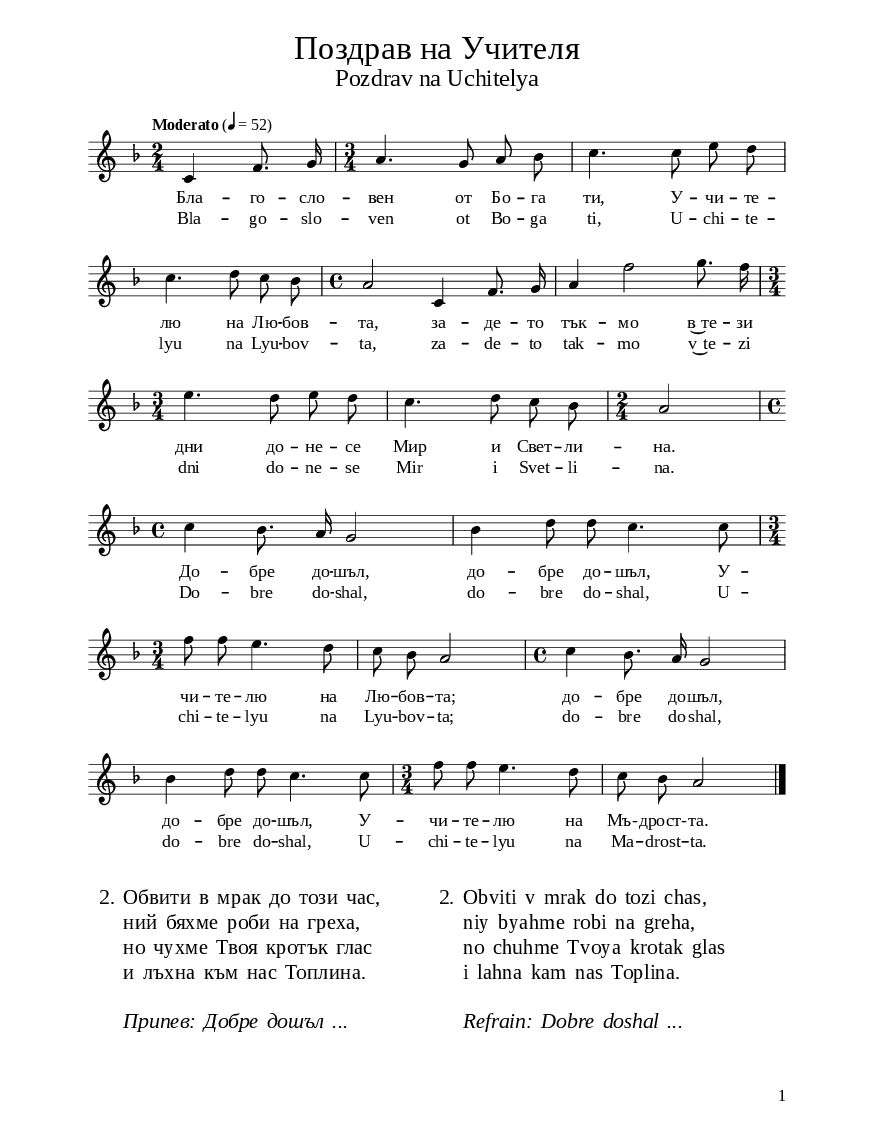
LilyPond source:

\version "2.24.0"

% include paper part and global functions
\include "include/globals.ily"

\bookpart {
  \include "include/bookpart-paper.ily"
  \score {
    \include "include/score-layout.ily"

    \new Voice \absolute  {
      \clef treble
      \key f \major
      \time 2/4
      \tempoFunc "Moderato" 4 "52"
      \autoBeamOff


      c'4 f'8. g'16 | \time 3/4 a'4. g'8 a' bes' | c''4. c''8 e'' d'' | \break 
      
      c''4. d''8 c'' bes'  | \time 4/4  a'2 c'4 f'8. g'16 | a'4 f''2 g''8. f''16  | \break
      
      \time 3/4  e''4. d''8 e'' d'' | c''4. d''8 c'' bes'  | \time 2/4 a'2 | \break  \time 4/4  c''4   bes'8. a'16 g'2| 
      
       bes'4  d''8 d'' c''4. c''8  | \break 
       
       \time 3/4  f''8 f'' e''4.  d''8 | c'' bes' a'2 | \time 4/4 c''4  bes'8. a'16 g'2 \break |

      bes'4 d''8 d'' c''4. c''8 \time 3/4  f''8 f'' e''4. d''8 | c'' bes' a'2 \bar "|."

    }

    \addlyrics {
      Бла -- го -- сло -- вен от Бо -- га ти, У -- чи -- те --
      лю на Лю -- бов -- та, за -- де -- то тък -- мо
      в~те -- зи дни до -- не -- се Мир и Свет -- ли -- на.
      До -- бре до -- шъл, до -- бре до -- шъл,
      У -- чи -- те -- лю на Лю -- бов -- та; до --
      бре до -- шъл, до -- бре до -- шъл, У -- чи --
      те -- лю на Мъ- -- дрост- -- та.
    }

    \addlyrics {
      Bla -- go -- slo -- ven ot Bo -- ga ti, U -- chi -- te --
      lyu na Lyu -- bov -- ta, za -- de -- to tak -- mo
      v~te -- zi dni do -- ne -- se Mir i Svet -- li -- na.
      Do -- bre do -- shal, do -- bre do -- shal,
      U -- chi -- te -- lyu na Lyu -- bov -- ta; do --
      bre do -- shal, do -- bre do -- shal, U -- chi --
      te -- lyu na Ma -- drost -- ta.
    }

    \header {
      title = \titleFunc "Поздрав на Учителя" "Pozdrav na Uchitelya"
    }

    \midi{}

  } % score

  \markup \fontsize #bgCoupletFontSize {
    \hspace #1
    \override #`(baseline-skip . ,bgCoupletBaselineSkip)
    \column {
      \line { 2. Обвити в мрак до този час, }
      \line { "   " ний бяхме роби на греха, }

      \line { "   " но чухме Твоя кротък глас }

      \line { "   " и лъхна към нас Топлина. }
      \line { "   " }

      \line { "   " \italic{Припев: Добре дошъл ...} }
    }

    \hspace #5
    \override #`(baseline-skip . ,bgCoupletBaselineSkip)
    \column {
      \line { 2. Obviti v mrak do tozi chas, }
      \line { "   " niy byahme robi na greha, }

      \line { "   " no chuhme Tvoya krotak glas }

      \line { "   " i lahna kam nas Toplina. }
      \line { "   " }

      \line { "   " \italic{Refrain: Dobre doshal ...} }
    } %column
  } % markup
  \pageBreak

  \markup \fontsize #bgCoupletFontSize {
    \hspace #1
    \override #`(baseline-skip . ,bgCoupletBaselineSkip)
    \column {
      \line { 3. Учителю Благословен, }

      \line { "   " Ти ни сърцата обнови, }

      \line { "   " запали Огън в нас свещен }

      \line { "   " и сладки думи оживи. }

      \line { "   " }

      \line { "   " \italic{Припев: Добре дошъл ...} }
      \line { "   " }

      \line { 4. Учителю, наш скъпи гост, }

      \line { "   " привет от нас Ти приеми; }

      \line { "   " със радост ний готови сме }

      \line { "   " да жертваме живота свой. }
    }

    \hspace #5
    \override #`(baseline-skip . ,bgCoupletBaselineSkip)
    \column {
      \line { 3. Uchitelyu Blagosloven, }

      \line { "   " Ti ni sartsata obnovi, }

      \line { "   " zapali Ogan v nas sveshten }

      \line { "   " i sladki dumi ozhivi. }

      \line { "   " }

      \line { "   " \italic{Refrain: Dobre doshal ...} }
      \line { "   " }

      \line { 4. Uchitelyu, nash skapi gost, }

      \line { "   " privet ot nas Ti priemi; }

      \line { "   " sas radost niy gotovi sme }

      \line { "   " da zhertvame zhivota svoy. }
    } %column
  } % markup

  \markup \empty-three

  % include foreign translation(s) of the song
  \version "2.24.0"

\markup \fill-line { \fontsize #deTitleFontSize "Gruß an den Meister" }
\markup \null
\markup \null
\markup \fontsize #deCoupletFontSize {
  \hspace #10
  \override #`(baseline-skip . ,deCoupletBaselineSkip)

  \column {

    \line { 1. Gesegnet bist du von Gott, }

    \line { "   " oh Meister der Liebe, }

    \line { "   " denn gerade in diesen Tagen}

    \line { "   " hast du Frieden und Licht gebracht.}
    \line { "   " }

    \line { "   " \italic { Refrain :}  }

    \line { "   " Sei willkommen, sei willkommen,}

    \line { "   " Meister der Liebe; }

    \line { "   " sei willkommen, sei willkommen, }

    \line { "   " Meister der Weisheit!}
    \line { "   " }

    \line { 2. Bis zu dieser Stunde von Dunkelheit eingehüllt, }

    \line { "   " waren wir Sklaven der Sünde,}

    \line { "   " aber wir haben deine sanfte Stimme gehört, }

    \line { "   " und Wärme hauchte uns an.}
    \line { "   " }

    \line { "   " \italic { Refrain ...}  }
    \line { "   " }

    \line { 3. Gesegneter Meister,}

    \line { "   " du hast unsere Herzen erneuert, }

    \line { "   " du hast in uns ein heiliges Feuer angezündet}

    \line { "   " und süße Worte belebt.}
    \line { "   " }

    \line { "   " \italic { Refrain ...}  }
    \line { "   " }


    \line { 4. Meister, unser lieber Gast, }

    \line { "   " nimm unseren Gruß an; }

    \line { "   " mit Freude sind wir bereit, }

    \line { "   " unser Leben zu opfern.}


  }
}


} % bookpart
